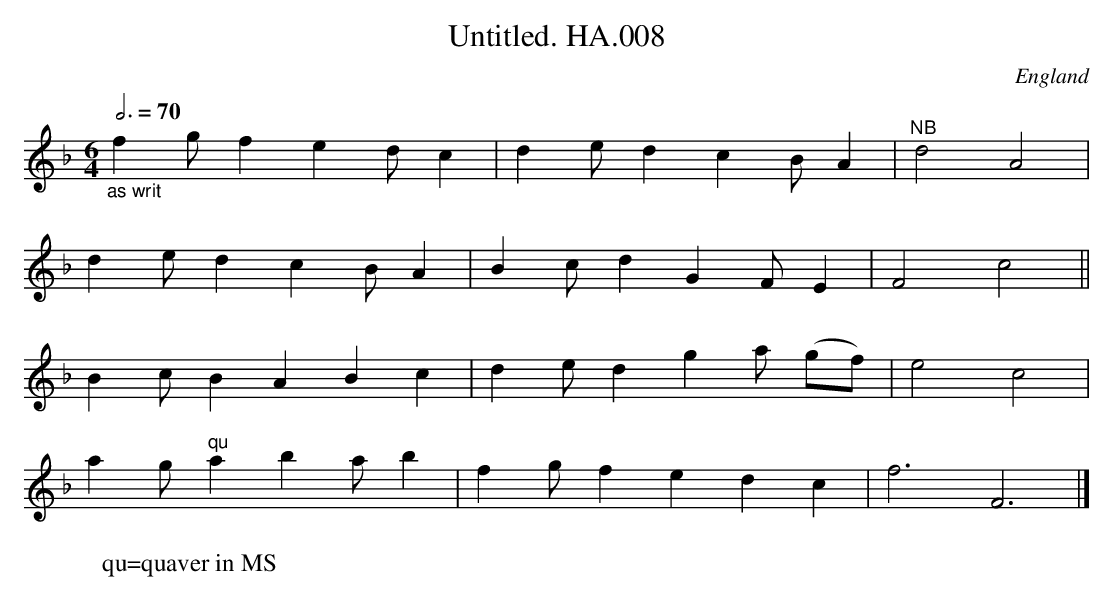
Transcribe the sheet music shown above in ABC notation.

X:1
T:Untitled. HA.008
M:6/4
L:1/8
Q:3/4=70
O:England
K:F major
"_as writ"f2gf2 e2dc2|d2ed2 c2BA2|"^NB"d4A4|!
d2ed2 c2BA2|B2cd2 G2FE2|F4c4||!
B2cB2 A2B2c2|d2ed2 g2a (gf)|e4c4|!
a2g"^qu"a2 b2ab2|f2gf2 e2d2c2|f6F6|]
W:qu=quaver in MS
